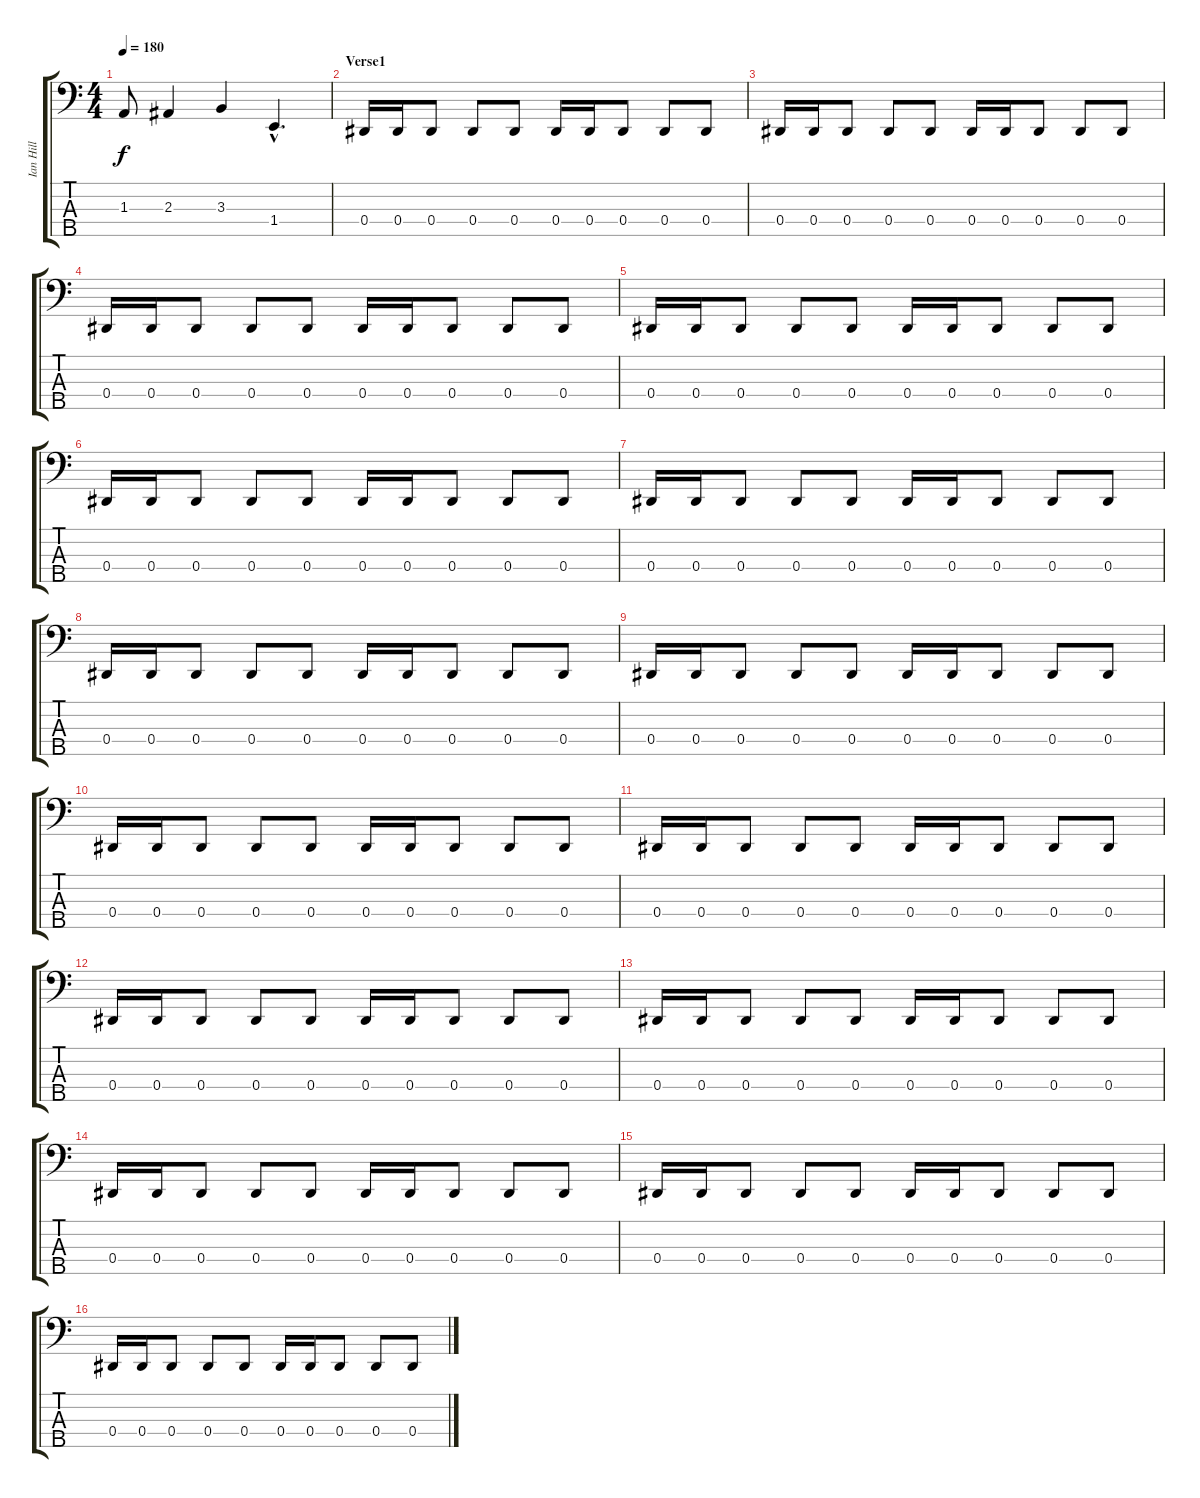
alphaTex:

\track ("Ian Hill" "Ian Hill") {instrument electricbasspick}
\staff {score tabs}
\tuning (Gb2 Db2 Ab1 Eb1 Bb0) {hide}
\ts (4 4)
\tempo 180
\clef f4
\ks c
1.3.8{dy f} 2.3.4 3.3.4 1.4{hac}.4{d} |
\section ("" "Verse1")
0.4.16 0.4.16 0.4.8 0.4.8 0.4.8 0.4.16 0.4.16 0.4.8 0.4.8 0.4.8 |
0.4.16 0.4.16 0.4.8 0.4.8 0.4.8 0.4.16 0.4.16 0.4.8 0.4.8 0.4.8 |
0.4.16 0.4.16 0.4.8 0.4.8 0.4.8 0.4.16 0.4.16 0.4.8 0.4.8 0.4.8 |
0.4.16 0.4.16 0.4.8 0.4.8 0.4.8 0.4.16 0.4.16 0.4.8 0.4.8 0.4.8 |
0.4.16 0.4.16 0.4.8 0.4.8 0.4.8 0.4.16 0.4.16 0.4.8 0.4.8 0.4.8 |
0.4.16 0.4.16 0.4.8 0.4.8 0.4.8 0.4.16 0.4.16 0.4.8 0.4.8 0.4.8 |
0.4.16 0.4.16 0.4.8 0.4.8 0.4.8 0.4.16 0.4.16 0.4.8 0.4.8 0.4.8 |
0.4.16 0.4.16 0.4.8 0.4.8 0.4.8 0.4.16 0.4.16 0.4.8 0.4.8 0.4.8 |
0.4.16 0.4.16 0.4.8 0.4.8 0.4.8 0.4.16 0.4.16 0.4.8 0.4.8 0.4.8 |
0.4.16 0.4.16 0.4.8 0.4.8 0.4.8 0.4.16 0.4.16 0.4.8 0.4.8 0.4.8 |
0.4.16 0.4.16 0.4.8 0.4.8 0.4.8 0.4.16 0.4.16 0.4.8 0.4.8 0.4.8 |
0.4.16 0.4.16 0.4.8 0.4.8 0.4.8 0.4.16 0.4.16 0.4.8 0.4.8 0.4.8 |
0.4.16 0.4.16 0.4.8 0.4.8 0.4.8 0.4.16 0.4.16 0.4.8 0.4.8 0.4.8 |
0.4.16 0.4.16 0.4.8 0.4.8 0.4.8 0.4.16 0.4.16 0.4.8 0.4.8 0.4.8 |
0.4.16 0.4.16 0.4.8 0.4.8 0.4.8 0.4.16 0.4.16 0.4.8 0.4.8 0.4.8
